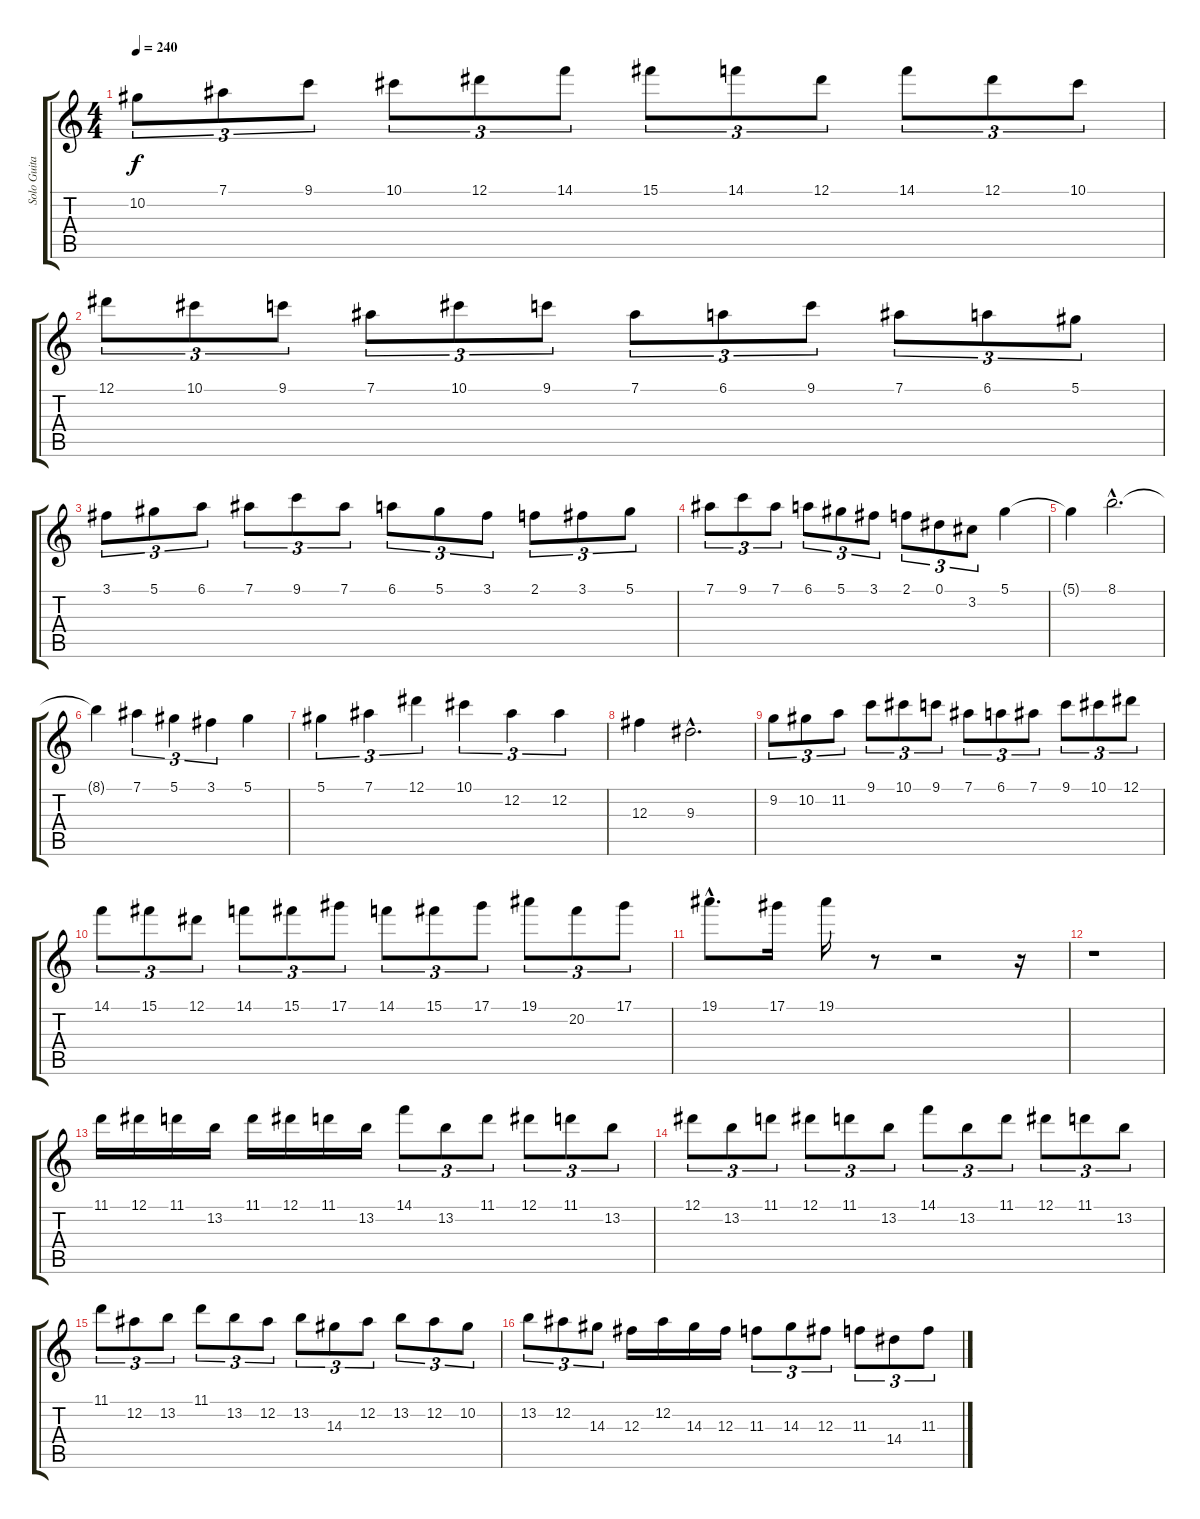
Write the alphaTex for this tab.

\track ("Solo Guitar" "Solo Guita") {instrument distortionguitar}
\staff {score tabs}
\tuning (Eb4 Bb3 Gb3 Db3 Ab2 Eb2) {hide}
\ts (4 4)
\tempo 240
\clef g2
\ks c
10.2.8{tu (3 2) dy f} 7.1.8{tu (3 2)} 9.1.8{tu (3 2)} 10.1.8{tu (3 2)} 12.1.8{tu (3 2)} 14.1.8{tu (3 2)} 15.1.8{tu (3 2)} 14.1.8{tu (3 2)} 12.1.8{tu (3 2)} 14.1.8{tu (3 2)} 12.1.8{tu (3 2)} 10.1.8{tu (3 2)} |
12.1.8{tu (3 2)} 10.1.8{tu (3 2)} 9.1.8{tu (3 2)} 7.1.8{tu (3 2)} 10.1.8{tu (3 2)} 9.1.8{tu (3 2)} 7.1.8{tu (3 2)} 6.1.8{tu (3 2)} 9.1.8{tu (3 2)} 7.1.8{tu (3 2)} 6.1.8{tu (3 2)} 5.1.8{tu (3 2)} |
3.1.8{tu (3 2)} 5.1.8{tu (3 2)} 6.1.8{tu (3 2)} 7.1.8{tu (3 2)} 9.1.8{tu (3 2)} 7.1.8{tu (3 2)} 6.1.8{tu (3 2)} 5.1.8{tu (3 2)} 3.1.8{tu (3 2)} 2.1.8{tu (3 2)} 3.1.8{tu (3 2)} 5.1.8{tu (3 2)} |
7.1.8{tu (3 2)} 9.1.8{tu (3 2)} 7.1.8{tu (3 2)} 6.1.8{tu (3 2)} 5.1.8{tu (3 2)} 3.1.8{tu (3 2)} 2.1.8{tu (3 2)} 0.1.8{tu (3 2)} 3.2.8{tu (3 2)} 5.1.4 |
5.1{t}.4 8.1{hac}.2{d} |
8.1{t}.4 7.1.4{tu (3 2)} 5.1.4{tu (3 2)} 3.1.4{tu (3 2)} 5.1.4 |
5.1.4{tu (3 2)} 7.1.4{tu (3 2)} 12.1.4{tu (3 2)} 10.1.4{tu (3 2)} 12.2.4{tu (3 2)} 12.2.4{tu (3 2)} |
12.3.4 9.3{hac}.2{d} |
9.2.8{tu (3 2)} 10.2.8{tu (3 2)} 11.2.8{tu (3 2)} 9.1.8{tu (3 2)} 10.1.8{tu (3 2)} 9.1.8{tu (3 2)} 7.1.8{tu (3 2)} 6.1.8{tu (3 2)} 7.1.8{tu (3 2)} 9.1.8{tu (3 2)} 10.1.8{tu (3 2)} 12.1.8{tu (3 2)} |
14.1.8{tu (3 2)} 15.1.8{tu (3 2)} 12.1.8{tu (3 2)} 14.1.8{tu (3 2)} 15.1.8{tu (3 2)} 17.1.8{tu (3 2)} 14.1.8{tu (3 2)} 15.1.8{tu (3 2)} 17.1.8{tu (3 2)} 19.1.8{tu (3 2)} 20.2.8{tu (3 2)} 17.1.8{tu (3 2)} |
19.1{hac}.8{d} 17.1.16 19.1.16 r.8 r.2 r.16 |
r.1 |
11.1.16 12.1.16 11.1.16 13.2.16 11.1.16 12.1.16 11.1.16 13.2.16 14.1.8{tu (3 2)} 13.2.8{tu (3 2)} 11.1.8{tu (3 2)} 12.1.8{tu (3 2)} 11.1.8{tu (3 2)} 13.2.8{tu (3 2)} |
12.1.8{tu (3 2)} 13.2.8{tu (3 2)} 11.1.8{tu (3 2)} 12.1.8{tu (3 2)} 11.1.8{tu (3 2)} 13.2.8{tu (3 2)} 14.1.8{tu (3 2)} 13.2.8{tu (3 2)} 11.1.8{tu (3 2)} 12.1.8{tu (3 2)} 11.1.8{tu (3 2)} 13.2.8{tu (3 2)} |
11.1.8{tu (3 2)} 12.2.8{tu (3 2)} 13.2.8{tu (3 2)} 11.1.8{tu (3 2)} 13.2.8{tu (3 2)} 12.2.8{tu (3 2)} 13.2.8{tu (3 2)} 14.3.8{tu (3 2)} 12.2.8{tu (3 2)} 13.2.8{tu (3 2)} 12.2.8{tu (3 2)} 10.2.8{tu (3 2)} |
13.2.8{tu (3 2)} 12.2.8{tu (3 2)} 14.3.8{tu (3 2)} 12.3.16 12.2.16 14.3.16 12.3.16 11.3.8{tu (3 2)} 14.3.8{tu (3 2)} 12.3.8{tu (3 2)} 11.3.8{tu (3 2)} 14.4.8{tu (3 2)} 11.3.8{tu (3 2)}
